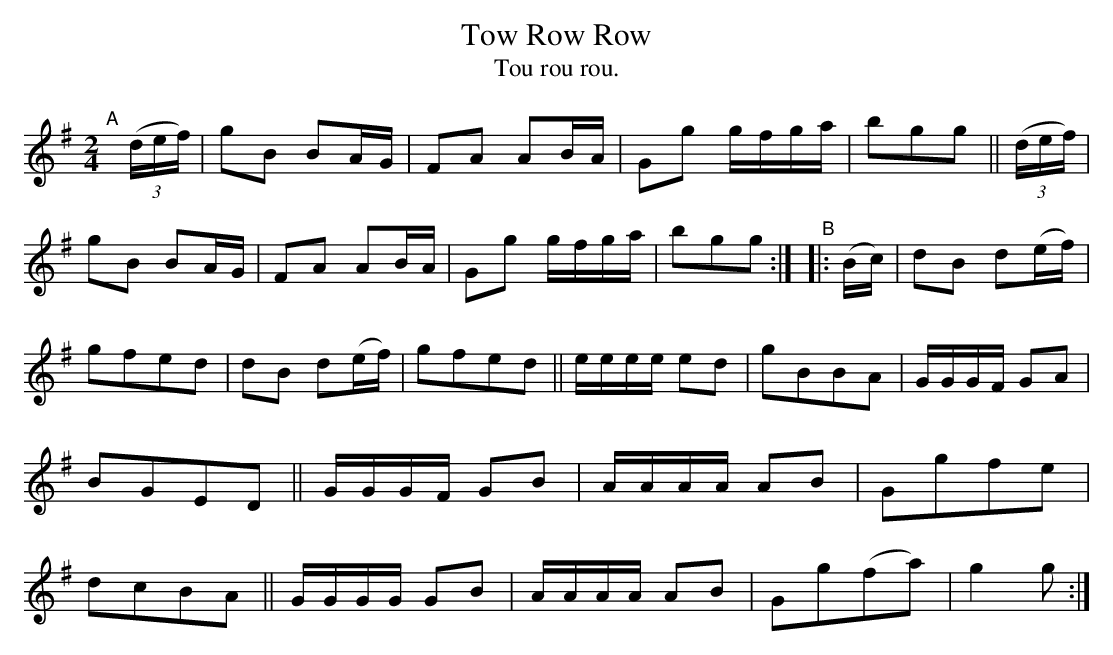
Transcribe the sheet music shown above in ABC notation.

X:1
T: Tow Row Row
T: Tou rou rou.
M: 2/4
L: 1/8
K: G
"^A"[|] (3(d/e/f/) |\
gB BA/G/ | FA AB/A/ | Gg g/f/g/a/ | bgg ||
(3(d/e/f/) | gB BA/G/ | FA AB/A/ | Gg g/f/g/a/ | bgg :|
"^B"|: (B/c/) |\
dB  d(e/f/) | gfed | dB  d(e/f/) | gfed ||
e/e/e/e/ ed | gBBA | G/G/G/F/ GA | BGED ||
G/G/G/F/ GB | A/A/A/A/ AB | Ggfe | dcBA ||
G/G/G/G/ GB | A/A/A/A/ AB | Gg(fa) | g2g :|
